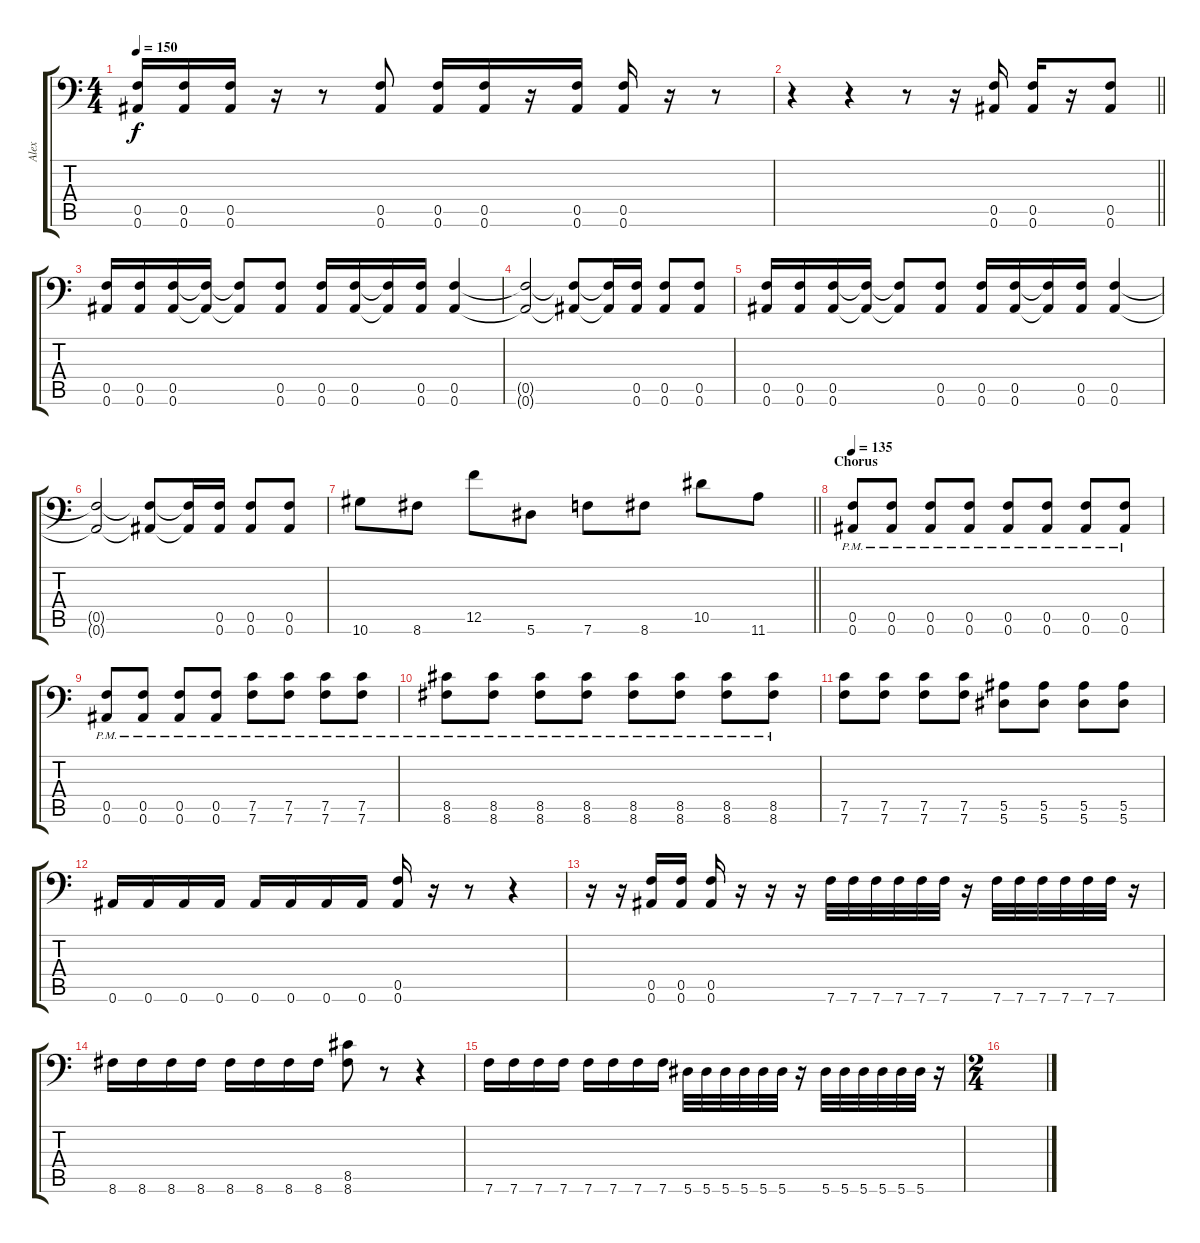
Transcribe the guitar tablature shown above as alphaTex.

\track ("Alex" "Alex") {instrument distortionguitar}
\staff {score tabs}
\tuning (C4 G3 Eb3 Bb2 F2 Bb1) {hide}
\ts (4 4)
\tempo 150
\clef f4
\ks c
(0.5 0.6).16{dy f} (0.5 0.6).16 (0.5 0.6).16 r.16 r.8 (0.5 0.6).8 (0.5 0.6).16 (0.5 0.6).16 r.16 (0.5 0.6).16 (0.5 0.6).16 r.16 r.8 |
\barLineRight lightlight
r.4 r.4 r.8 r.16 (0.5 0.6).16 (0.5 0.6).16 r.16 (0.5 0.6).8 |
(0.5 0.6).16 (0.5 0.6).16 (0.5 0.6).16 (0.5{t} 0.6{t}).16 (0.5{t} 0.6{t}).8 (0.5 0.6).8 (0.5 0.6).16 (0.5 0.6).16 (0.5{t} 0.6{t}).16 (0.5 0.6).16 (0.5 0.6).4 |
(0.5{t} 0.6{t}).2 (0.5{t} 0.6{t}).8 (0.5{t} 0.6{t}).16 (0.5 0.6).16 (0.5 0.6).8 (0.5 0.6).8 |
(0.5 0.6).16 (0.5 0.6).16 (0.5 0.6).16 (0.5{t} 0.6{t}).16 (0.5{t} 0.6{t}).8 (0.5 0.6).8 (0.5 0.6).16 (0.5 0.6).16 (0.5{t} 0.6{t}).16 (0.5 0.6).16 (0.5 0.6).4 |
(0.5{t} 0.6{t}).2 (0.5{t} 0.6{t}).8 (0.5{t} 0.6{t}).16 (0.5 0.6).16 (0.5 0.6).8 (0.5 0.6).8 |
\barLineRight lightlight
10.6.8 8.6.8 12.5.8 5.6.8 7.6.8 8.6.8 10.5.8 11.6.8 |
\section ("" "Chorus")
\tempo 135
(0.5{pm} 0.6{pm}).8 (0.5{pm} 0.6{pm}).8 (0.5{pm} 0.6{pm}).8 (0.5{pm} 0.6{pm}).8 (0.5{pm} 0.6{pm}).8 (0.5{pm} 0.6{pm}).8 (0.5{pm} 0.6{pm}).8 (0.5{pm} 0.6{pm}).8 |
(0.5{pm} 0.6{pm}).8 (0.5{pm} 0.6{pm}).8 (0.5{pm} 0.6{pm}).8 (0.5{pm} 0.6{pm}).8 (7.5{pm} 7.6{pm}).8 (7.5{pm} 7.6{pm}).8 (7.5{pm} 7.6{pm}).8 (7.5{pm} 7.6{pm}).8 |
(8.5{pm} 8.6{pm}).8 (8.5{pm} 8.6{pm}).8 (8.5{pm} 8.6{pm}).8 (8.5{pm} 8.6{pm}).8 (8.5{pm} 8.6{pm}).8 (8.5{pm} 8.6{pm}).8 (8.5{pm} 8.6{pm}).8 (8.5{pm} 8.6{pm}).8 |
(7.5 7.6).8 (7.5 7.6).8 (7.5 7.6).8 (7.5 7.6).8 (5.5 5.6).8 (5.5 5.6).8 (5.5 5.6).8 (5.5 5.6).8 |
0.6.16 0.6.16 0.6.16 0.6.16 0.6.16 0.6.16 0.6.16 0.6.16 (0.5 0.6).16 r.16 r.8 r.4 |
r.16 r.16 (0.5 0.6).16 (0.5 0.6).16 (0.5 0.6).16 r.16 r.16 r.16 7.6.32 7.6.32 7.6.32 7.6.32 7.6.32 7.6.32 r.16 7.6.32 7.6.32 7.6.32 7.6.32 7.6.32 7.6.32 r.16 |
8.6.16 8.6.16 8.6.16 8.6.16 8.6.16 8.6.16 8.6.16 8.6.16 (8.5 8.6).8 r.8 r.4 |
7.6.16 7.6.16 7.6.16 7.6.16 7.6.16 7.6.16 7.6.16 7.6.16 5.6.32 5.6.32 5.6.32 5.6.32 5.6.32 5.6.32 r.16 5.6.32 5.6.32 5.6.32 5.6.32 5.6.32 5.6.32 r.16 |
\ts (2 4)
